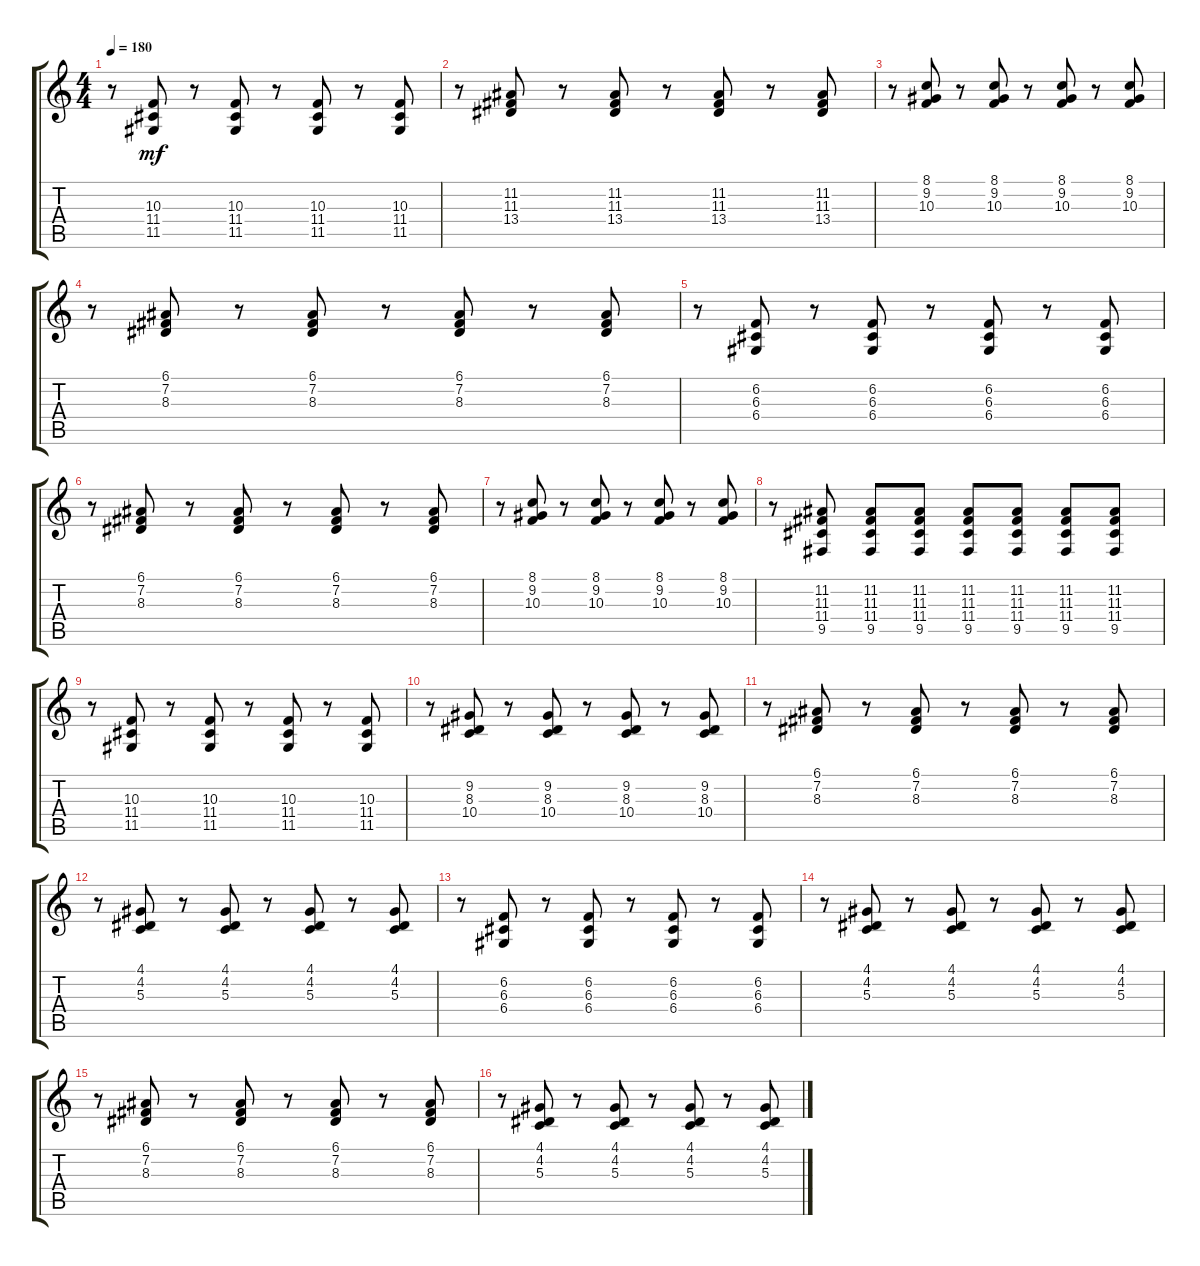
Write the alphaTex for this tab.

\track "" {instrument sopranosax}
\staff {score tabs}
\tuning (E4 B3 G3 D3 A2 E2) {hide}
\ts (4 4)
\tempo 180
\clef g2
\ks c
r.8{dy mf} (10.3 11.4 11.5).8 r.8 (10.3 11.4 11.5).8 r.8 (10.3 11.4 11.5).8 r.8 (10.3 11.4 11.5).8 |
r.8 (11.2 11.3 13.4).8 r.8 (11.2 11.3 13.4).8 r.8 (11.2 11.3 13.4).8 r.8 (11.2 11.3 13.4).8 |
r.8 (8.1 9.2 10.3).8 r.8 (8.1 9.2 10.3).8 r.8 (8.1 9.2 10.3).8 r.8 (8.1 9.2 10.3).8 |
r.8 (6.1 7.2 8.3).8 r.8 (6.1 7.2 8.3).8 r.8 (6.1 7.2 8.3).8 r.8 (6.1 7.2 8.3).8 |
r.8 (6.2 6.3 6.4).8 r.8 (6.2 6.3 6.4).8 r.8 (6.2 6.3 6.4).8 r.8 (6.2 6.3 6.4).8 |
r.8 (6.1 7.2 8.3).8 r.8 (6.1 7.2 8.3).8 r.8 (6.1 7.2 8.3).8 r.8 (6.1 7.2 8.3).8 |
r.8 (8.1 9.2 10.3).8 r.8 (8.1 9.2 10.3).8 r.8 (8.1 9.2 10.3).8 r.8 (8.1 9.2 10.3).8 |
r.8 (11.2 11.3 11.4 9.5).8 (11.2 11.3 11.4 9.5).8 (11.2 11.3 11.4 9.5).8 (11.2 11.3 11.4 9.5).8 (11.2 11.3 11.4 9.5).8 (11.2 11.3 11.4 9.5).8 (11.2 11.3 11.4 9.5).8 |
r.8 (10.3 11.4 11.5).8 r.8 (10.3 11.4 11.5).8 r.8 (10.3 11.4 11.5).8 r.8 (10.3 11.4 11.5).8 |
r.8 (9.2 8.3 10.4).8 r.8 (9.2 8.3 10.4).8 r.8 (9.2 8.3 10.4).8 r.8 (9.2 8.3 10.4).8 |
r.8 (6.1 7.2 8.3).8 r.8 (6.1 7.2 8.3).8 r.8 (6.1 7.2 8.3).8 r.8 (6.1 7.2 8.3).8 |
r.8 (4.1 4.2 5.3).8 r.8 (4.1 4.2 5.3).8 r.8 (4.1 4.2 5.3).8 r.8 (4.1 4.2 5.3).8 |
r.8 (6.2 6.3 6.4).8 r.8 (6.2 6.3 6.4).8 r.8 (6.2 6.3 6.4).8 r.8 (6.2 6.3 6.4).8 |
r.8 (4.1 4.2 5.3).8 r.8 (4.1 4.2 5.3).8 r.8 (4.1 4.2 5.3).8 r.8 (4.1 4.2 5.3).8 |
r.8 (6.1 7.2 8.3).8 r.8 (6.1 7.2 8.3).8 r.8 (6.1 7.2 8.3).8 r.8 (6.1 7.2 8.3).8 |
r.8 (4.1 4.2 5.3).8 r.8 (4.1 4.2 5.3).8 r.8 (4.1 4.2 5.3).8 r.8 (4.1 4.2 5.3).8
